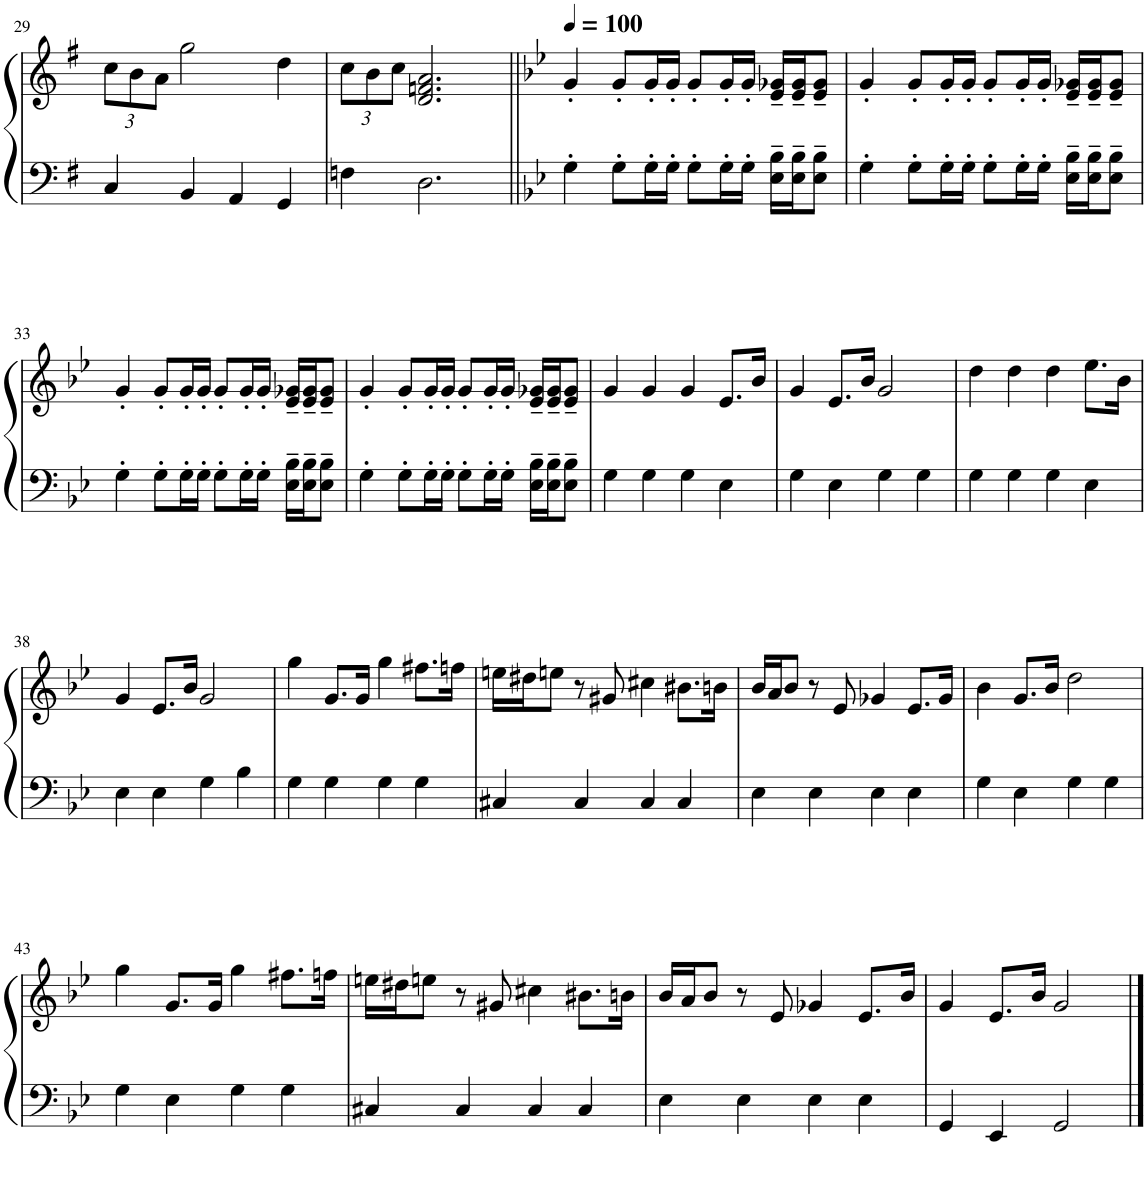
**kern	**kern
*part1	*part1
*staff2	*staff1
*I"Piano	*
*I'Pno.	*
!!LO:PB:g=z
*clefF4	*clefG2
*k[f#]	*k[f#]
*M4/4	*M4/4
*	*Xbrackettup
=29	=29
4C/	12cc\L
.	12b\
.	12a\J
4BB/	2gg\
4AA/	.
4GG/	4dd\
=30	=30
4Fn\	12cc\L
.	12b\
.	12cc\J
2.D\	2.d/ 2.fn/ 2.a/
=31||	=31||
*k[b-e-]	*k[b-e-]
*	*MM100
4G'\	4g'/
8G'\L	8g'/L
16G'\L	16g'/L
16G'\JJ	16g'/JJ
8G'\L	8g'/L
16G'\L	16g'/L
16G'\JJ	16g'/JJ
16E-\~ 16B-\~LL	16e-/~ 16g-X/~LL
16E-\~ 16B-\~J	16e-/~ 16g-/~J
8E-\~ 8B-\~J	8e-/~ 8g-/~J
=32	=32
4G'\	4g'/
8G'\L	8g'/L
16G'\L	16g'/L
16G'\JJ	16g'/JJ
8G'\L	8g'/L
16G'\L	16g'/L
16G'\JJ	16g'/JJ
16E-\~ 16B-\~LL	16e-/~ 16g-X/~LL
16E-\~ 16B-\~J	16e-/~ 16g-/~J
8E-\~ 8B-\~J	8e-/~ 8g-/~J
!!LO:LB:g=z
=33	=33
4G'\	4g'/
8G'\L	8g'/L
16G'\L	16g'/L
16G'\JJ	16g'/JJ
8G'\L	8g'/L
16G'\L	16g'/L
16G'\JJ	16g'/JJ
16E-\~ 16B-\~LL	16e-/~ 16g-X/~LL
16E-\~ 16B-\~J	16e-/~ 16g-/~J
8E-\~ 8B-\~J	8e-/~ 8g-/~J
=34	=34
4G'\	4g'/
8G'\L	8g'/L
16G'\L	16g'/L
16G'\JJ	16g'/JJ
8G'\L	8g'/L
16G'\L	16g'/L
16G'\JJ	16g'/JJ
16E-\~ 16B-\~LL	16e-/~ 16g-X/~LL
16E-\~ 16B-\~J	16e-/~ 16g-/~J
8E-\~ 8B-\~J	8e-/~ 8g-/~J
=35	=35
4G\	4g/
4G\	4g/
4G\	4g/
4E-\	8.e-/L
.	16b-/Jk
=36	=36
4G\	4g/
4E-\	8.e-/L
.	16b-/Jk
4G\	2g/
4G\	.
=37	=37
4G\	4dd\
4G\	4dd\
4G\	4dd\
4E-\	8.ee-\L
.	16b-\Jk
!!LO:LB:g=z
=38	=38
4E-\	4g/
4E-\	8.e-/L
.	16b-/Jk
4G\	2g/
4B-\	.
=39	=39
4G\	4gg\
4G\	8.g/L
.	16g/Jk
4G\	4gg\
4G\	8.ff#X\L
.	16ffn\Jk
=40	=40
4C#X/	16een\LL
.	16dd#X\J
.	8een\J
4C#/	8r
.	8g#X/
4C#/	4cc#X\
4C#/	8.b#X\L
.	16bn\Jk
=41	=41
4E-\	16b-/LL
.	16a/J
.	8b-/J
4E-\	8r
.	8e-/
4E-\	4g-X/
4E-\	8.e-/L
.	16g-/Jk
=42	=42
4G\	4b-\
4E-\	8.g/L
.	16b-/Jk
4G\	2dd\
4G\	.
!!LO:LB:g=z
=43	=43
4G\	4gg\
4E-\	8.g/L
.	16g/Jk
4G\	4gg\
4G\	8.ff#X\L
.	16ffn\Jk
=44	=44
4C#X/	16een\LL
.	16dd#X\J
.	8een\J
4C#/	8r
.	8g#X/
4C#/	4cc#X\
4C#/	8.b#X\L
.	16bn\Jk
=45	=45
4E-\	16b-/LL
.	16a/J
.	8b-/J
4E-\	8r
.	8e-/
4E-\	4g-X/
4E-\	8.e-/L
.	16b-/Jk
=46	=46
4GG/	4g/
4EE-/	8.e-/L
.	16b-/Jk
2GG/	2g/
==	==
*-	*-
